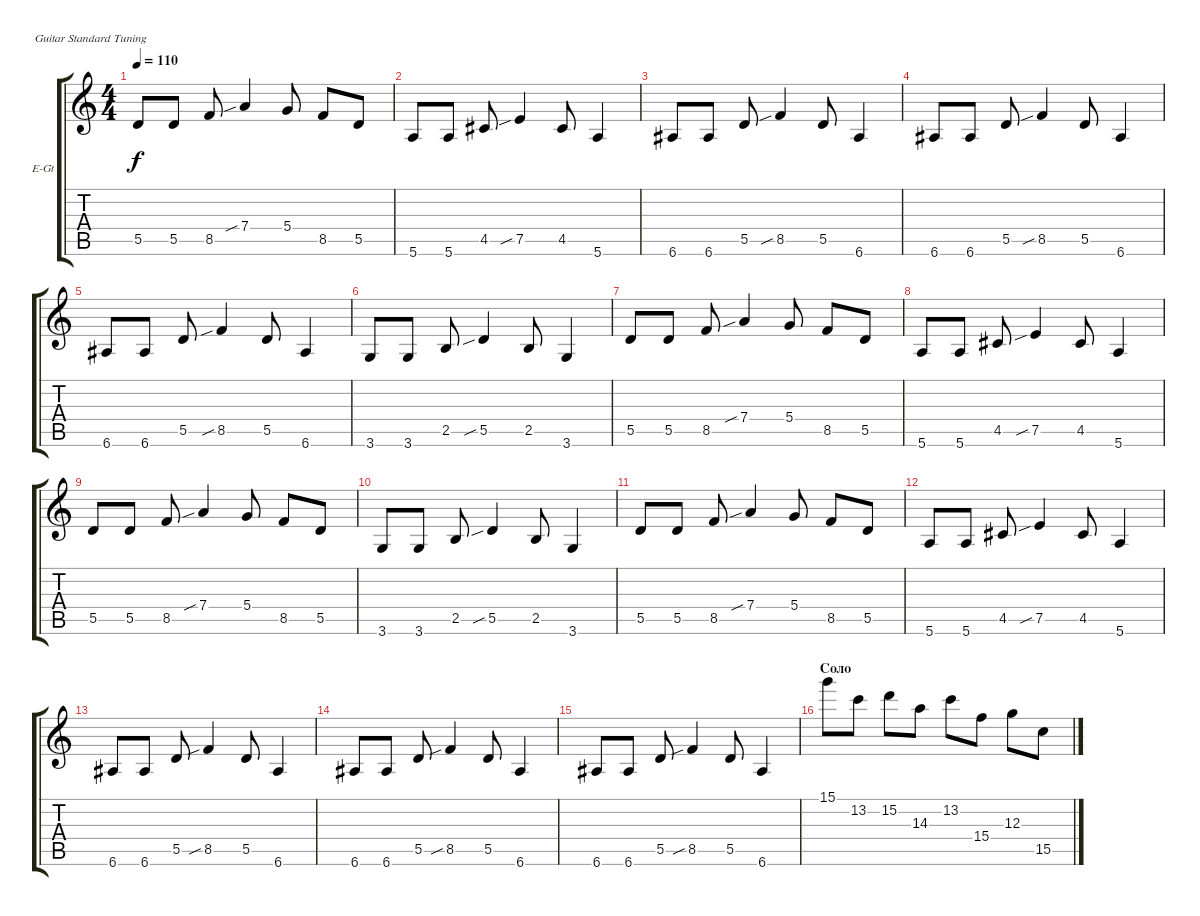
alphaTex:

\defaultSystemsLayout 4
\bracketExtendMode groupsimilarinstruments
\firstSystemTrackNameOrientation horizontal
\otherSystemsTrackNameOrientation horizontal
\track ("Г. Каспарян" "E-Gt") {instrument overdrivenguitar}
\staff {score tabs}
\tuning (E4 B3 G3 D3 A2 E2)
\ts (4 4)
\tempo 110
\clef g2
\ks c
5.5.8{dy f} 5.5.8 8.5.8 7.4{sib}.4 5.4.8 8.5.8 5.5.8 |
5.6.8 5.6.8 4.5.8 7.5{sib}.4 4.5.8 5.6.4 |
6.6.8 6.6.8 5.5.8 8.5{sib}.4 5.5.8 6.6.4 |
6.6.8 6.6.8 5.5.8 8.5{sib}.4 5.5.8 6.6.4 |
6.6.8 6.6.8 5.5.8 8.5{sib}.4 5.5.8 6.6.4 |
3.6.8 3.6.8 2.5.8 5.5{sib}.4 2.5.8 3.6.4 |
5.5.8 5.5.8 8.5.8 7.4{sib}.4 5.4.8 8.5.8 5.5.8 |
5.6.8 5.6.8 4.5.8 7.5{sib}.4 4.5.8 5.6.4 |
5.5.8 5.5.8 8.5.8 7.4{sib}.4 5.4.8 8.5.8 5.5.8 |
3.6.8 3.6.8 2.5.8 5.5{sib}.4 2.5.8 3.6.4 |
5.5.8 5.5.8 8.5.8 7.4{sib}.4 5.4.8 8.5.8 5.5.8 |
5.6.8 5.6.8 4.5.8 7.5{sib}.4 4.5.8 5.6.4 |
6.6.8 6.6.8 5.5.8 8.5{sib}.4 5.5.8 6.6.4 |
6.6.8 6.6.8 5.5.8 8.5{sib}.4 5.5.8 6.6.4 |
6.6.8 6.6.8 5.5.8 8.5{sib}.4 5.5.8 6.6.4 |
\section ("" "Соло")
15.1.8 13.2.8 15.2.8 14.3.8 13.2.8 15.4.8 12.3.8 15.5.8
